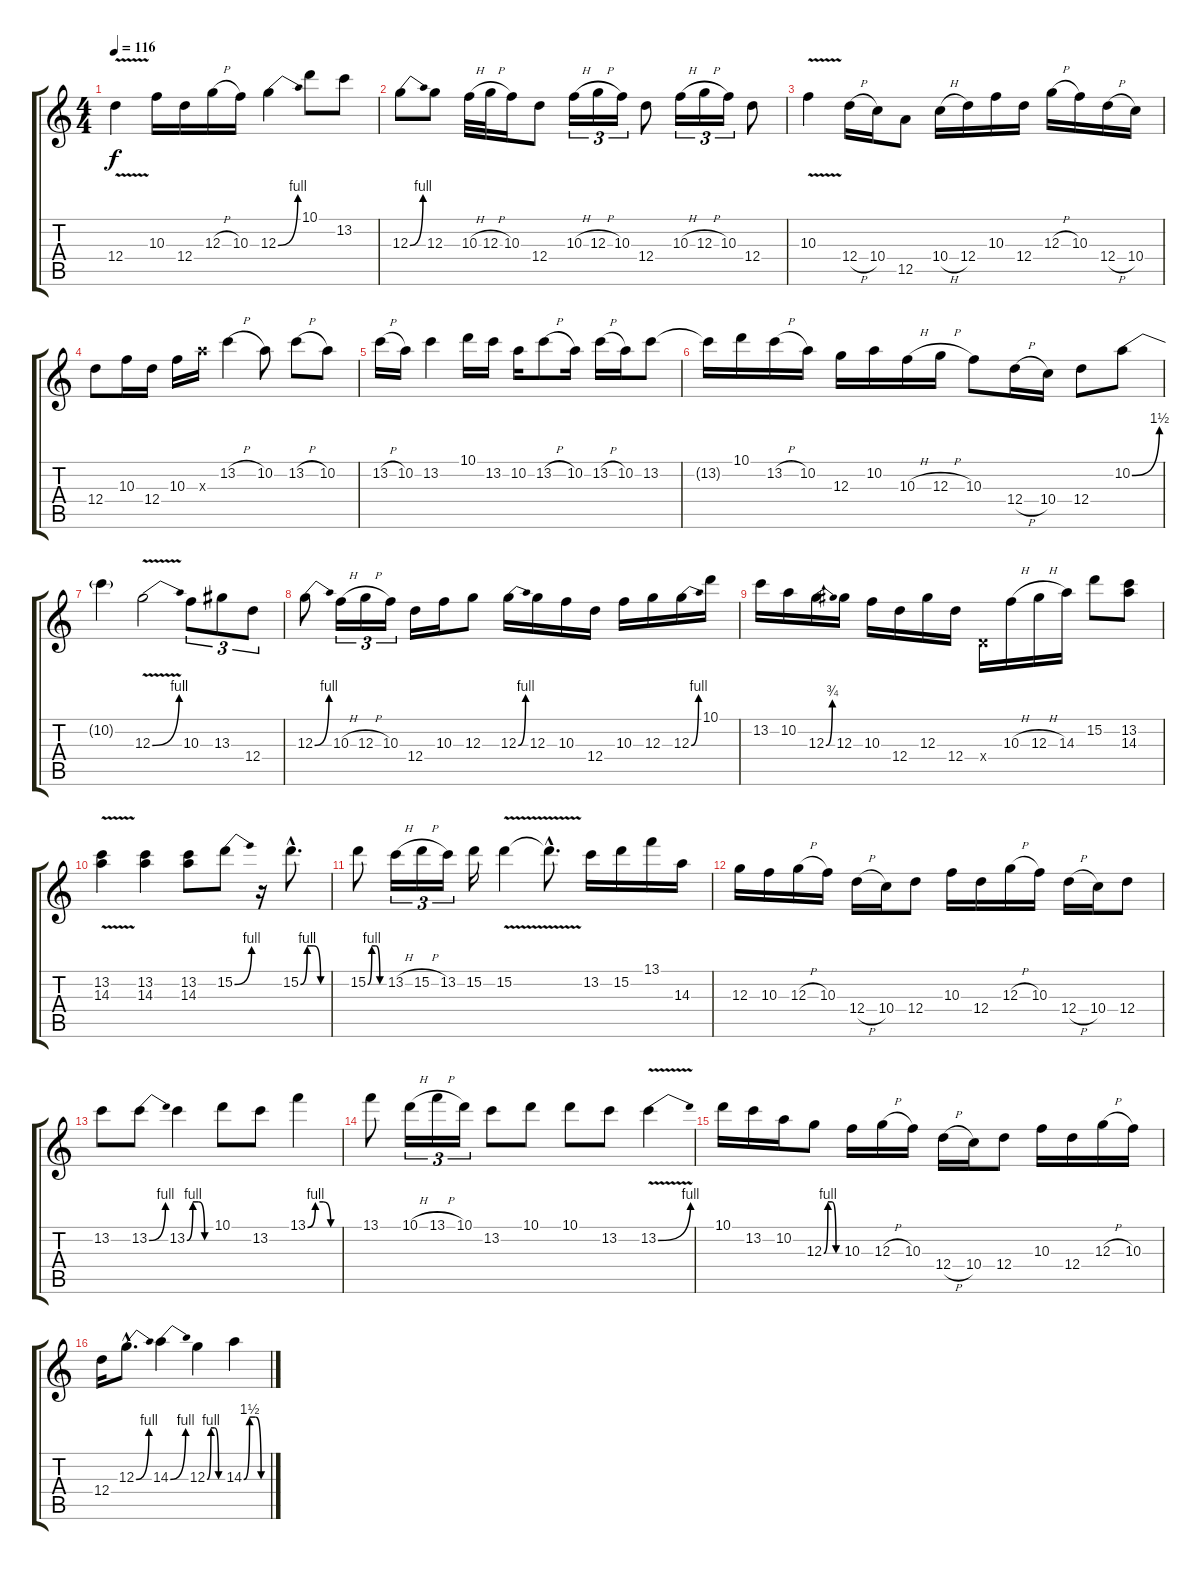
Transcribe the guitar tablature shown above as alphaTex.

\track "" {instrument distortionguitar}
\staff {score tabs}
\tuning (E4 B3 G3 D3 A2 E2) {hide}
\ts (4 4)
\tempo 116
\clef g2
\ks c
12.4{v}.4{dy f} 10.3.16 12.4.16 12.3{h}.16 10.3.16 12.3{be (bend 0 0 60 4)}.4 10.1.8 13.2.8 |
12.3{be (bend 0 0 60 4)}.8 12.3.8 10.3{h}.32 12.3{h}.32 10.3.16 12.4.8 10.3{h}.16{tu (3 2)} 12.3{h}.16{tu (3 2)} 10.3.16{tu (3 2)} 12.4.8 10.3{h}.16{tu (3 2)} 12.3{h}.16{tu (3 2)} 10.3.16{tu (3 2)} 12.4.8 |
10.3{v}.4 12.4{h}.16 10.4.16 12.5.8 10.4{h}.16 12.4.16 10.3.16 12.4.16 12.3{h}.16 10.3.16 12.4{h}.16 10.4.16 |
12.4.8 10.3.16 12.4.16 10.3.16 14.3{x}.16 13.2{h}.4 10.2.8 13.2{h}.8 10.2.8 |
13.2{h}.16 10.2.16 13.2.4 10.1.16 13.2.16 10.2.16 13.2{h}.8 10.2.16 13.2{h}.16 10.2.16 13.2.8 |
13.2{t}.16 10.1.16 13.2{h}.16 10.2.16 12.3.16 10.2.16 10.3{h}.16 12.3{h}.16 10.3.8 12.4{h}.16 10.4.16 12.4.8 10.2{be (bend 0 0 60 6)}.8 |
10.2{t}.4 12.3{be (bend 0 0 60 4) v}.2 10.3.8{tu (3 2)} 13.3.8{tu (3 2)} 12.4.8{tu (3 2)} |
12.3{be (bend 0 0 60 4)}.8 10.3{h}.16{tu (3 2)} 12.3{h}.16{tu (3 2)} 10.3.16{tu (3 2)} 12.4.16 10.3.16 12.3.8 12.3{be (bend 0 0 60 4)}.16 12.3.16 10.3.16 12.4.16 10.3.16 12.3.16 12.3{be (bend 0 0 60 4)}.16 10.1.16 |
13.2.16 10.2.16 12.3{be (bend 0 0 60 3)}.16 12.3.16 10.3.16 12.4.16 12.3.16 12.4.16 0.4{x}.16 10.3{h}.16 12.3{h}.16 14.3.16 15.2.8 (13.2 14.3).8 |
(13.2{v} 14.3).4 (13.2 14.3).4 (13.2 14.3).8 15.2{be (bend 0 0 60 4)}.8 r.16 15.2{be (custom 0 0 15 4 30 4 45 0 60 0) hac}.8{d} |
15.2{be (custom 0 0 15 4 30 4 45 0 60 0)}.8 13.2{h}.16{tu (3 2)} 15.2{h}.16{tu (3 2)} 13.2.16{tu (3 2)} 15.2.16 15.2{v}.4 15.2{hac t}.8{d} 13.2.16 15.2.16 13.1.16 14.3.16 |
12.3.16 10.3.16 12.3{h}.16 10.3.16 12.4{h}.16 10.4.16 12.4.8 10.3.16 12.4.16 12.3{h}.16 10.3.16 12.4{h}.16 10.4.16 12.4.8 |
13.2.8 13.2{be (bend 0 0 60 4)}.8 13.2{be (custom 0 0 15 4 30 4 45 0 60 0)}.4 10.1.8 13.2.8 13.1{be (custom 0 0 15 4 30 4 45 0 60 0)}.4 |
13.1.8 10.1{h}.16{tu (3 2)} 13.1{h}.16{tu (3 2)} 10.1.16{tu (3 2)} 13.2.8 10.1.8 10.1.8 13.2.8 13.2{be (bend 0 0 60 4) v}.4 |
10.1.16 13.2.16 10.2.16 12.3{be (custom 0 0 15 4 30 4 45 0 60 0)}.8 10.3.16 12.3{h}.16 10.3.16 12.4{h}.16 10.4.16 12.4.8 10.3.16 12.4.16 12.3{h}.16 10.3.16 |
12.4.16 12.3{be (bend 0 0 60 4) hac}.8{d} 14.3{be (bend 0 0 60 4)}.4 12.3{be (custom 0 0 15 4 30 4 45 0 60 0)}.4 14.3{be (custom 0 0 15 6 30 6 45 0 60 0)}.4
